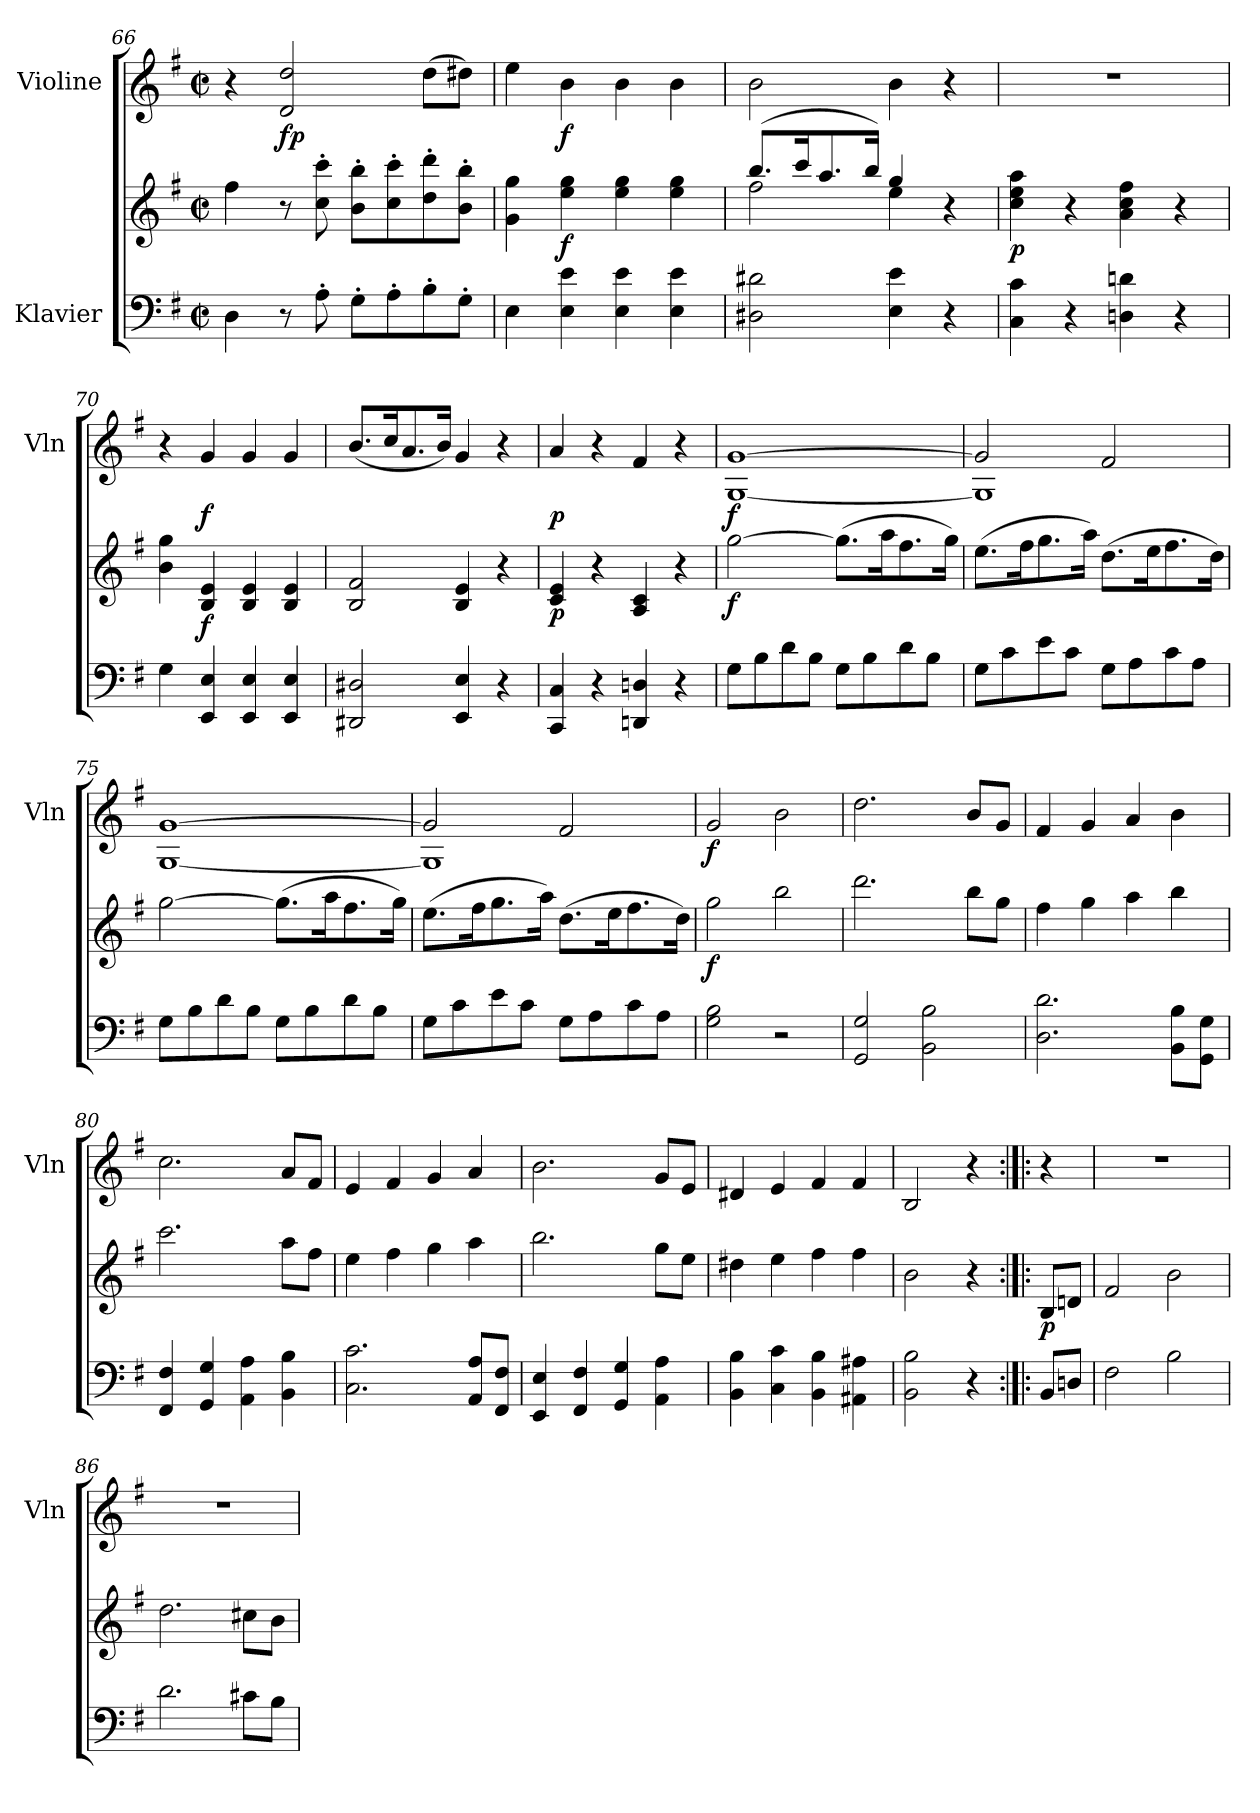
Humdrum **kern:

**kern	**kern	**dynam	**kern	**dynam
*part2	*part2	*part2	*part1	*part1
*staff3	*staff2	*staff2/3	*staff1	*staff1
*I"Klavier	*	*	*I"Violine	*
*	*	*	*I'Vln	*
*clefF4	*clefG2	*	*clefG2	*
*k[f#]	*k[f#]	*	*k[f#]	*
*M2/2	*M2/2	*	*M2/2	*
*met(c|)	*met(c|)	*	*met(c|)	*
=66	=66	=66	=66	=66
4D\	4ff#\	.	4r	.
!	!	!	!	!LO:DY:b
8r	8r	.	2d/ 2dd/	fp
8A'\	8cc\' 8ccc\'	.	.	.
8G'\L	8b\' 8bb\'L	.	.	.
8A'\	8cc\' 8ccc\'	.	.	.
8B'\	8dd\' 8ddd\'	.	(>8dd\L	.
8G'\J	8b\' 8bb\'J	.	8dd#X\J)	.
=67	=67	=67	=67	=67
4E\	4g\ 4gg\	.	4ee\	.
!	!	!LO:DY:b	!	!LO:DY:b
4E\ 4e\	4ee\ 4gg\	f	4b\	f
4E\ 4e\	4ee\ 4gg\	.	4b\	.
4E\ 4e\	4ee\ 4gg\	.	4b\	.
=68	=68	=68	=68	=68
*	*^	*	*	*
2D#X\ 2d#X\	(>8.bb/L	2ff#\	.	2b\	.
.	16ccc/K	.	.	.	.
.	8.aa/	.	.	.	.
.	16bb/Jk)	.	.	.	.
4E\ 4e\	4gg/	4ee\	.	4b\	.
4r	4r	4ryy	.	4r	.
=69	=69	=69	=69	=69	=69
!	!	!	!LO:DY:b	!	!
*	*v	*v	*	*	*
4C\ 4c\	4cc\ 4ee\ 4aa\	p	1r	.
4r	4r	.	.	.
4Dn\ 4dn\	4a\ 4cc\ 4ff#\	.	.	.
4r	4r	.	.	.
!!LO:LB:g=z
=70	=70	=70	=70	=70
4G\	4b\ 4gg\	.	4r	.
!	!	!LO:DY:b	!	!LO:DY:b
4EE/ 4E/	4B/ 4e/	f	4g/	f
4EE/ 4E/	4B/ 4e/	.	4g/	.
4EE/ 4E/	4B/ 4e/	.	4g/	.
=71	=71	=71	=71	=71
2DD#X/ 2D#X/	2B/ 2f#/	.	(<8.b/L	.
.	.	.	16cc/K	.
.	.	.	8.a/	.
.	.	.	16b/Jk)	.
4EE/ 4E/	4B/ 4e/	.	4g/	.
4r	4r	.	4r	.
=72	=72	=72	=72	=72
!	!	!LO:DY:b	!	!LO:DY:b
4CC/ 4C/	4c/ 4e/	p	4a/	p
4r	4r	.	4r	.
4DDn/ 4Dn/	4A/ 4c/	.	4f#/	.
4r	4r	.	4r	.
=73	=73	=73	=73	=73
!	!	!LO:DY:b	!	!LO:DY:b
8G\L	[2gg\	f	[1G [1g	f
8B\	.	.	.	.
8d\	.	.	.	.
8B\J	.	.	.	.
8G\L	(>8.gg\L]	.	.	.
8B\	.	.	.	.
.	16aa\K	.	.	.
8d\	8.ff#\	.	.	.
8B\J	.	.	.	.
.	16gg\Jk)	.	.	.
=74	=74	=74	=74	=74
*	*	*	*^	*
8G\L	(>8.ee\L	.	2g/]	1G]	.
8c\	.	.	.	.	.
.	16ff#\K	.	.	.	.
8e\	8.gg\	.	.	.	.
8c\J	.	.	.	.	.
.	16aa\Jk)	.	.	.	.
8G\L	(>8.dd\L	.	2f#/	.	.
8A\	.	.	.	.	.
.	16ee\K	.	.	.	.
8c\	8.ff#\	.	.	.	.
8A\J	.	.	.	.	.
.	16dd\Jk)	.	.	.	.
*	*	*	*v	*v	*
!!LO:LB:g=z
=75	=75	=75	=75	=75
8G\L	[2gg\	.	[1G [1g	.
8B\	.	.	.	.
8d\	.	.	.	.
8B\J	.	.	.	.
8G\L	(>8.gg\L]	.	.	.
8B\	.	.	.	.
.	16aa\K	.	.	.
8d\	8.ff#\	.	.	.
8B\J	.	.	.	.
.	16gg\Jk)	.	.	.
=76	=76	=76	=76	=76
*	*	*	*^	*
8G\L	(>8.ee\L	.	2g/]	1G]	.
8c\	.	.	.	.	.
.	16ff#\K	.	.	.	.
8e\	8.gg\	.	.	.	.
8c\J	.	.	.	.	.
.	16aa\Jk)	.	.	.	.
8G\L	(>8.dd\L	.	2f#/	.	.
8A\	.	.	.	.	.
.	16ee\K	.	.	.	.
8c\	8.ff#\	.	.	.	.
8A\J	.	.	.	.	.
.	16dd\Jk)	.	.	.	.
*	*	*	*v	*v	*
=77	=77	=77	=77	=77
!	!	!LO:DY:b	!	!LO:DY:b
2G\ 2B\	2gg\	f	2g/	f
2r	2bb\	.	2b\	.
=78	=78	=78	=78	=78
2GG/ 2G/	2.ddd\	.	2.dd\	.
2BB\ 2B\	.	.	.	.
.	8bb\L	.	8b/L	.
.	8gg\J	.	8g/J	.
=79	=79	=79	=79	=79
2.D\ 2.d\	4ff#\	.	4f#/	.
.	4gg\	.	4g/	.
.	4aa\	.	4a/	.
8BB\ 8B\L	4bb\	.	4b\	.
8GG\ 8G\J	.	.	.	.
=80	=80	=80	=80	=80
4FF#/ 4F#/	2.ccc\	.	2.cc\	.
4GG/ 4G/	.	.	.	.
4AA\ 4A\	.	.	.	.
4BB\ 4B\	8aa\L	.	8a/L	.
.	8ff#\J	.	8f#/J	.
=81	=81	=81	=81	=81
2.C\ 2.c\	4ee\	.	4e/	.
.	4ff#\	.	4f#/	.
.	4gg\	.	4g/	.
8AA/ 8A/L	4aa\	.	4a/	.
8FF#/ 8F#/J	.	.	.	.
!!LO:LB:g=z
=82	=82	=82	=82	=82
4EE/ 4E/	2.bb\	.	2.b\	.
4FF#/ 4F#/	.	.	.	.
4GG/ 4G/	.	.	.	.
4AA\ 4A\	8gg\L	.	8g/L	.
.	8ee\J	.	8e/J	.
=83	=83	=83	=83	=83
4BB\ 4B\	4dd#X\	.	4d#X/	.
4C\ 4c\	4ee\	.	4e/	.
4BB\ 4B\	4ff#\	.	4f#/	.
4AA#X\ 4A#X\	4ff#\	.	4f#/	.
=83X1	=83X1	=83X1	=83X1	=83X1
2BB\ 2B\	2b\	.	2B/	.
4r	4r	.	4r	.
=84:|!|:	=84:|!|:	=84:|!|:	=84:|!|:	=84:|!|:
!	!	!LO:DY:b	!	!
8BB/L	8B/L	p	4r	.
8Dn/J	8dn/J	.	.	.
=85	=85	=85	=85	=85
2F#\	2f#/	.	1r	.
2B\	2b\	.	.	.
=86	=86	=86	=86	=86
2.d\	2.dd\	.	1r	.
8c#X\L	8cc#X\L	.	.	.
8B\J	8b\J	.	.	.
=	=	=	=	=
*-	*-	*-	*-	*-
